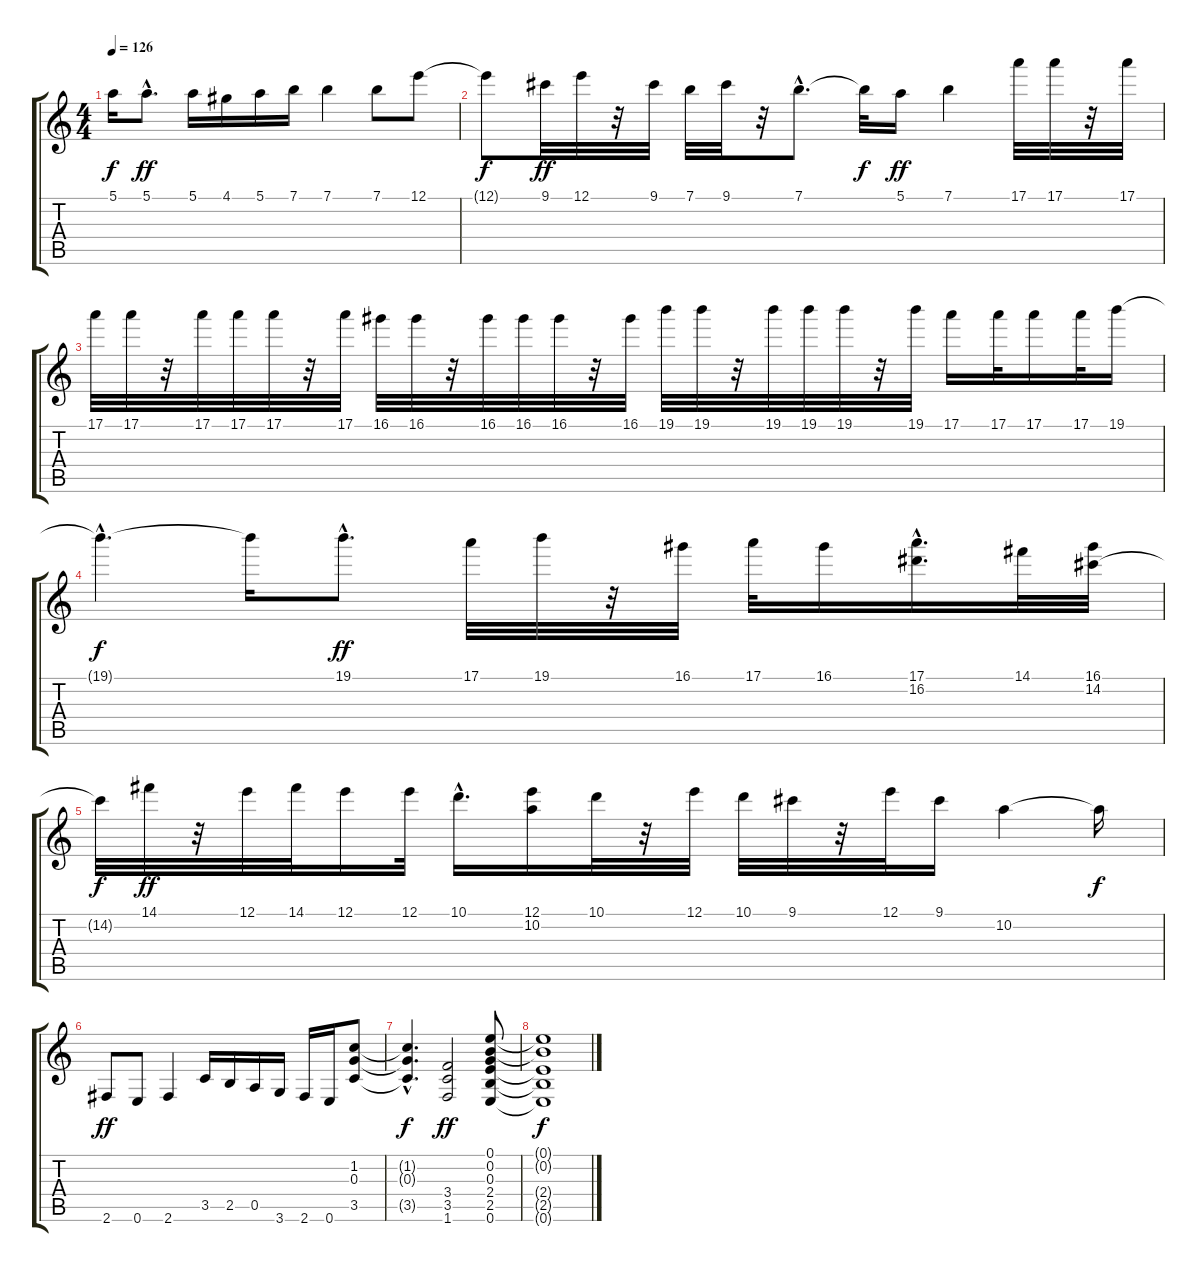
\track "" {instrument distortionguitar}
\staff {score tabs}
\tuning (E4 B3 G3 D3 A2 E2) {hide}
\ts (4 4)
\tempo 126
\clef g2
\ks c
5.1{t}.16{dy f} 5.1{hac}.8{d dy ff} 5.1.16 4.1.16 5.1.16 7.1.16 7.1.4 7.1.8 12.1.8 |
12.1{t}.8{dy f} 9.1.32{dy ff} 12.1.32 r.32 9.1.32 7.1.32 9.1.32 r.32 7.1{hac}.8{d} 7.1{t}.32{dy f} 5.1.16{dy ff} 7.1.4 17.1.32 17.1.32 r.32 17.1.32 |
17.1.32 17.1.32 r.32 17.1.32 17.1.32 17.1.32 r.32 17.1.32 16.1.32 16.1.32 r.32 16.1.32 16.1.32 16.1.32 r.32 16.1.32 19.1.32 19.1.32 r.32 19.1.32 19.1.32 19.1.32 r.32 19.1.32 17.1.16 17.1.32 17.1.16 17.1.32 19.1.16 |
19.1{hac t}.4{d dy f} 19.1{t}.16 19.1{hac}.8{d dy ff} 17.1.32 19.1.32 r.32 16.1.32 17.1.32 16.1.16 (17.1 16.2{hac}).16{d} 14.1.32 (16.1 14.2).32 |
14.2{t}.32{dy f} 14.1.32{dy ff} r.32 12.1.32 14.1.32 12.1.16 12.1.32 10.1{hac}.16{d} (12.1 10.2).16 10.1.32 r.32 12.1.32 10.1.32 9.1.32 r.32 12.1.32 9.1.16 10.2.4 10.2{t}.16{dy f} |
2.6.8{dy ff} 0.6.8 2.6.4 3.5.16 2.5.16 0.5.16 3.6.16 2.6.16 0.6.16 (1.2 0.3 3.5).8 |
(1.2{hac t} 0.3{hac t} 3.5{hac t}).4{d dy f} (3.4 3.5 1.6).2{dy ff} (0.1 0.2 0.3 2.4 2.5 0.6).8 |
(0.1{t} 0.2{t} 2.4{t} 2.5{t} 0.6{t}).1{dy f}
